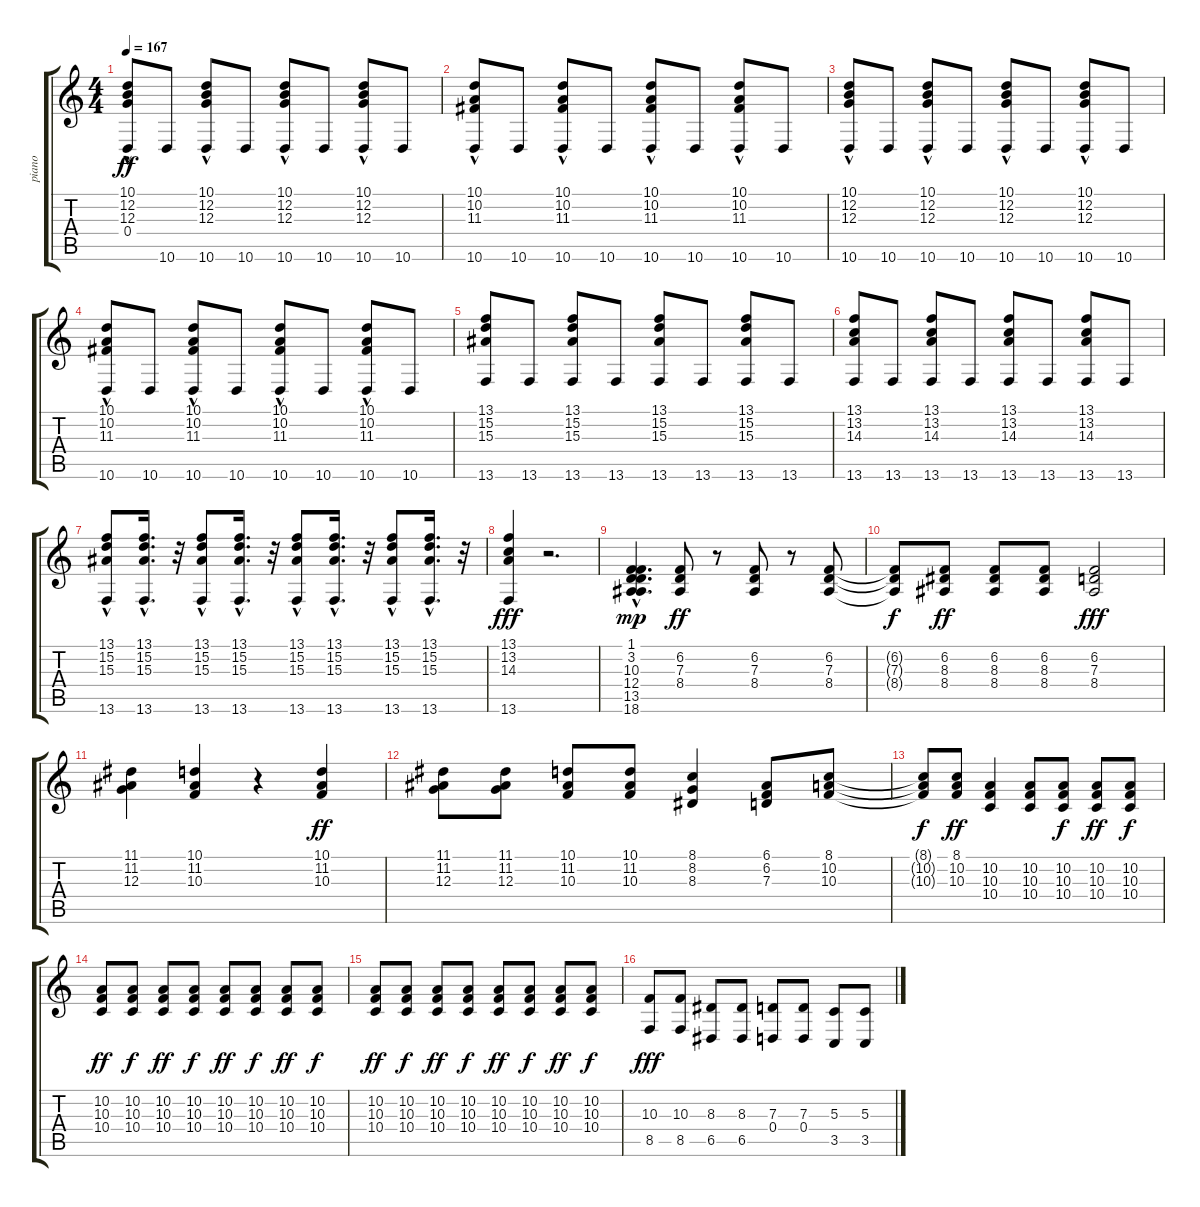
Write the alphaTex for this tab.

\track ("piano" "piano") {instrument brightacousticpiano}
\staff {score tabs}
\tuning (E4 B3 G3 D3 A2 E2) {hide}
\ts (4 4)
\tempo 167
\clef g2
\ks c
(10.1{hac} 12.2{hac} 12.3{hac} 0.4).8{dy ff} 10.6.8 (10.1{hac} 12.2{hac} 12.3{hac} 10.6).8 10.6.8 (10.1{hac} 12.2{hac} 12.3{hac} 10.6).8 10.6.8 (10.1{hac} 12.2{hac} 12.3{hac} 10.6).8 10.6.8 |
(10.1{hac} 10.2{hac} 11.3{hac} 10.6).8 10.6.8 (10.1{hac} 10.2{hac} 11.3{hac} 10.6).8 10.6.8 (10.1{hac} 10.2{hac} 11.3{hac} 10.6).8 10.6.8 (10.1{hac} 10.2{hac} 11.3{hac} 10.6).8 10.6.8 |
(10.1{hac} 12.2{hac} 12.3{hac} 10.6).8 10.6.8 (10.1{hac} 12.2{hac} 12.3{hac} 10.6).8 10.6.8 (10.1{hac} 12.2{hac} 12.3{hac} 10.6).8 10.6.8 (10.1{hac} 12.2{hac} 12.3{hac} 10.6).8 10.6.8 |
(10.1{hac} 10.2{hac} 11.3{hac} 10.6).8 10.6.8 (10.1{hac} 10.2{hac} 11.3{hac} 10.6).8 10.6.8 (10.1{hac} 10.2{hac} 11.3{hac} 10.6).8 10.6.8 (10.1{hac} 10.2{hac} 11.3{hac} 10.6).8 10.6.8 |
(13.1 15.2 15.3 13.6).8 13.6.8 (13.1 15.2 15.3 13.6).8 13.6.8 (13.1 15.2 15.3 13.6).8 13.6.8 (13.1 15.2 15.3 13.6).8 13.6.8 |
(13.1 13.2 14.3 13.6).8 13.6.8 (13.1 13.2 14.3 13.6).8 13.6.8 (13.1 13.2 14.3 13.6).8 13.6.8 (13.1 13.2 14.3 13.6).8 13.6.8 |
(13.1 15.2 15.3 13.6{hac}).8 (13.1{hac} 15.2{hac} 15.3{hac} 13.6{hac}).16{d} r.32 (13.1 15.2 15.3 13.6{hac}).8 (13.1{hac} 15.2{hac} 15.3{hac} 13.6{hac}).16{d} r.32 (13.1 15.2 15.3 13.6{hac}).8 (13.1{hac} 15.2{hac} 15.3{hac} 13.6{hac}).16{d} r.32 (13.1 15.2 15.3 13.6{hac}).8 (13.1{hac} 15.2{hac} 15.3{hac} 13.6{hac}).16{d} r.32 |
(13.1 13.2 14.3 13.6).4{dy fff} r.2{d} |
(1.1{hac} 3.2 10.3{hac} 12.4 13.5 18.6).4{d dy mp} (6.2 7.3 8.4).8{dy ff} r.8 (6.2 7.3 8.4).8 r.8 (6.2 7.3 8.4).8 |
(6.2{t} 7.3{t} 8.4{t}).8{dy f} (6.2 8.3 8.4).8{dy ff} (6.2 8.3 8.4).8 (6.2 8.3 8.4).8 (6.2 7.3 8.4).2{dy fff} |
(11.1 11.2 12.3).4 (10.1 11.2 10.3).4 r.4 (10.1 11.2 10.3).4{dy ff} |
(11.1 11.2 12.3).8 (11.1 11.2 12.3).8 (10.1 11.2 10.3).8 (10.1 11.2 10.3).8 (8.1 8.2 8.3).4 (6.1 6.2 7.3).8 (8.1 10.2 10.3).8 |
(8.1{t} 10.2{t} 10.3{t}).8{dy f} (8.1 10.2 10.3).8{dy ff} (10.2 10.3 10.4).4 (10.2 10.3 10.4).8 (10.2 10.3 10.4).8{dy f} (10.2 10.3 10.4).8{dy ff} (10.2 10.3 10.4).8{dy f} |
(10.2 10.3 10.4).8{dy ff} (10.2 10.3 10.4).8{dy f} (10.2 10.3 10.4).8{dy ff} (10.2 10.3 10.4).8{dy f} (10.2 10.3 10.4).8{dy ff} (10.2 10.3 10.4).8{dy f} (10.2 10.3 10.4).8{dy ff} (10.2 10.3 10.4).8{dy f} |
(10.2 10.3 10.4).8{dy ff} (10.2 10.3 10.4).8{dy f} (10.2 10.3 10.4).8{dy ff} (10.2 10.3 10.4).8{dy f} (10.2 10.3 10.4).8{dy ff} (10.2 10.3 10.4).8{dy f} (10.2 10.3 10.4).8{dy ff} (10.2 10.3 10.4).8{dy f} |
(10.3 8.5).8{dy fff} (10.3 8.5).8 (8.3 6.5).8 (8.3 6.5).8 (7.3 0.4).8 (7.3 0.4).8 (5.3 3.5).8 (5.3 3.5).8
